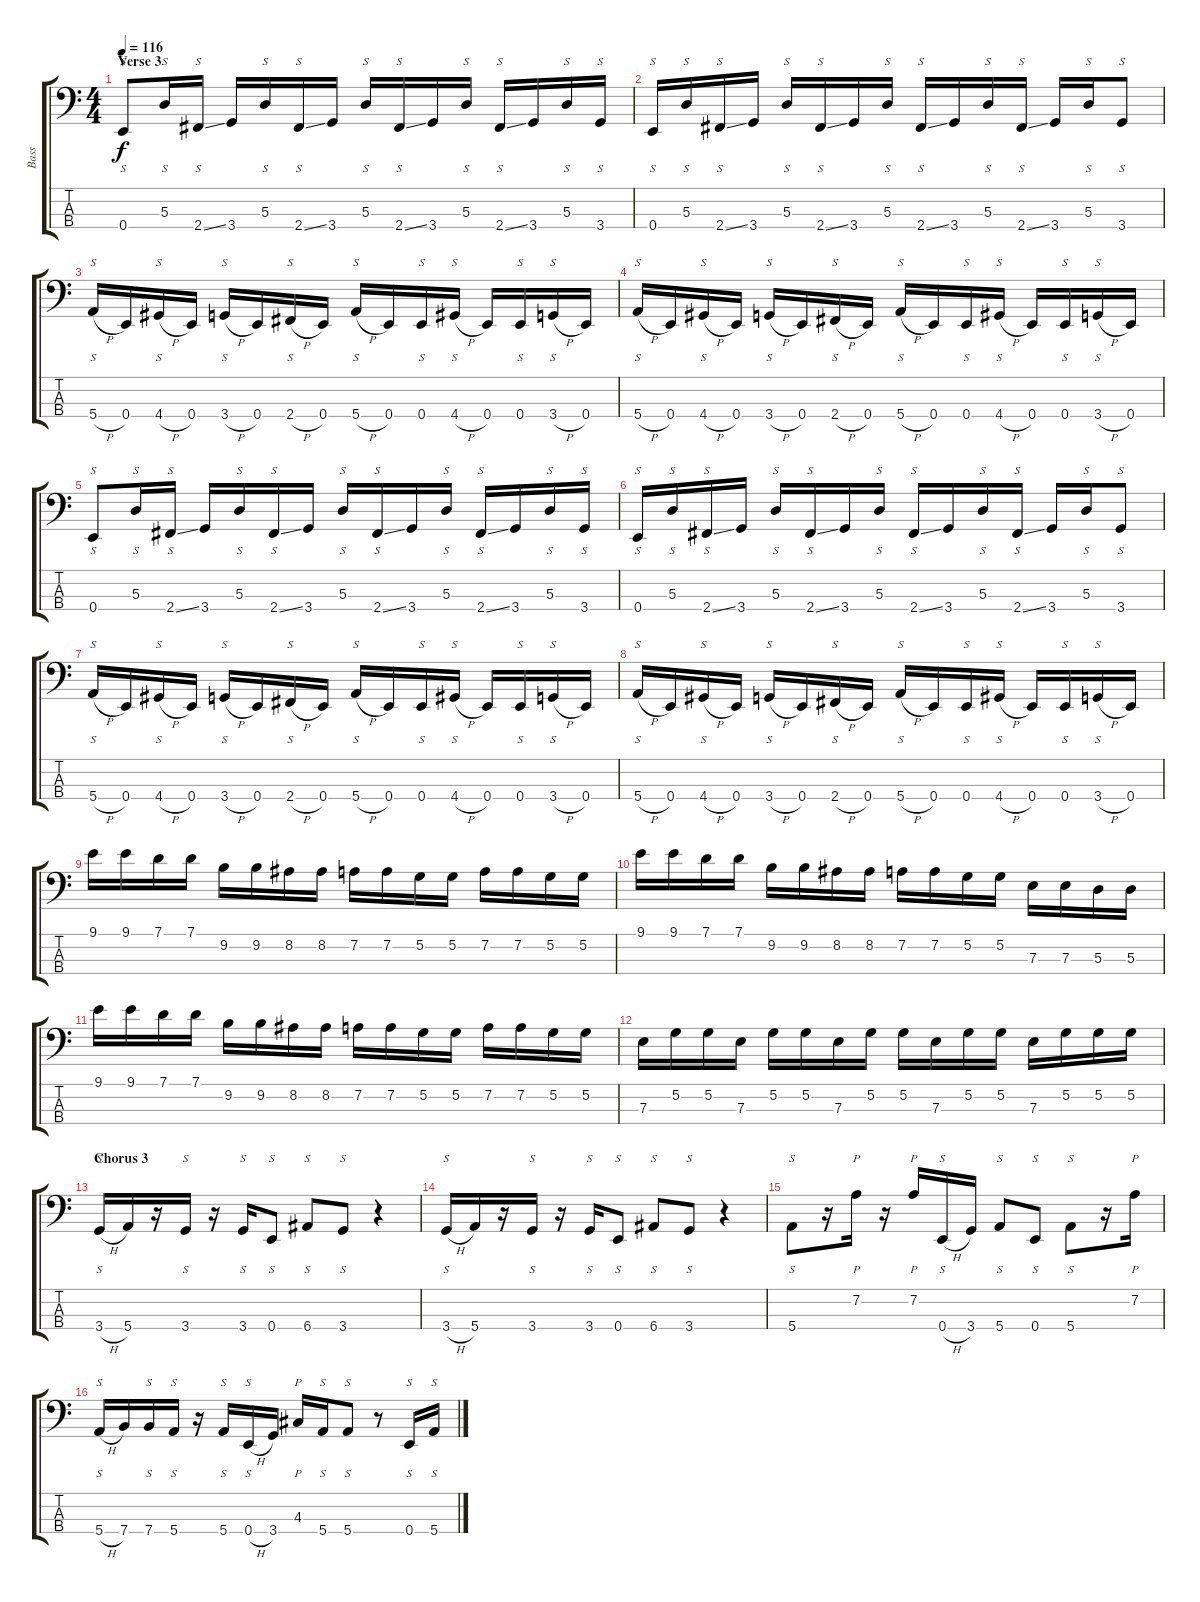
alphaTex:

\track ("Bass" "Bass") {instrument slapbass1}
\staff {score tabs}
\tuning (G2 D2 A1 E1) {hide}
\ts (4 4)
\section ("" "Verse 3")
\tempo 116
\clef f4
\ks c
0.4.8{s dy f} 5.3.16{s} 2.4{ss}.16{s} 3.4.16 5.3.16{s} 2.4{ss}.16{s} 3.4.16 5.3.16{s} 2.4{ss}.16{s} 3.4.16 5.3.16{s} 2.4{ss}.16{s} 3.4.16 5.3.16{s} 3.4.16{s} |
0.4.16{s} 5.3.16{s} 2.4{ss}.16{s} 3.4.16 5.3.16{s} 2.4{ss}.16{s} 3.4.16 5.3.16{s} 2.4{ss}.16{s} 3.4.16 5.3.16{s} 2.4{ss}.16{s} 3.4.16 5.3.16{s} 3.4.8{s} |
5.4{h}.16{s} 0.4.16 4.4{h}.16{s} 0.4.16 3.4{h}.16{s} 0.4.16 2.4{h}.16{s} 0.4.16 5.4{h}.16{s} 0.4.16 0.4.16{s} 4.4{h}.16{s} 0.4.16 0.4.16{s} 3.4{h}.16{s} 0.4.16 |
5.4{h}.16{s} 0.4.16 4.4{h}.16{s} 0.4.16 3.4{h}.16{s} 0.4.16 2.4{h}.16{s} 0.4.16 5.4{h}.16{s} 0.4.16 0.4.16{s} 4.4{h}.16{s} 0.4.16 0.4.16{s} 3.4{h}.16{s} 0.4.16 |
0.4.8{s} 5.3.16{s} 2.4{ss}.16{s} 3.4.16 5.3.16{s} 2.4{ss}.16{s} 3.4.16 5.3.16{s} 2.4{ss}.16{s} 3.4.16 5.3.16{s} 2.4{ss}.16{s} 3.4.16 5.3.16{s} 3.4.16{s} |
0.4.16{s} 5.3.16{s} 2.4{ss}.16{s} 3.4.16 5.3.16{s} 2.4{ss}.16{s} 3.4.16 5.3.16{s} 2.4{ss}.16{s} 3.4.16 5.3.16{s} 2.4{ss}.16{s} 3.4.16 5.3.16{s} 3.4.8{s} |
5.4{h}.16{s} 0.4.16 4.4{h}.16{s} 0.4.16 3.4{h}.16{s} 0.4.16 2.4{h}.16{s} 0.4.16 5.4{h}.16{s} 0.4.16 0.4.16{s} 4.4{h}.16{s} 0.4.16 0.4.16{s} 3.4{h}.16{s} 0.4.16 |
5.4{h}.16{s} 0.4.16 4.4{h}.16{s} 0.4.16 3.4{h}.16{s} 0.4.16 2.4{h}.16{s} 0.4.16 5.4{h}.16{s} 0.4.16 0.4.16{s} 4.4{h}.16{s} 0.4.16 0.4.16{s} 3.4{h}.16{s} 0.4.16 |
9.1.16 9.1.16 7.1.16 7.1.16 9.2.16 9.2.16 8.2.16 8.2.16 7.2.16 7.2.16 5.2.16 5.2.16 7.2.16 7.2.16 5.2.16 5.2.16 |
9.1.16 9.1.16 7.1.16 7.1.16 9.2.16 9.2.16 8.2.16 8.2.16 7.2.16 7.2.16 5.2.16 5.2.16 7.3.16 7.3.16 5.3.16 5.3.16 |
9.1.16 9.1.16 7.1.16 7.1.16 9.2.16 9.2.16 8.2.16 8.2.16 7.2.16 7.2.16 5.2.16 5.2.16 7.2.16 7.2.16 5.2.16 5.2.16 |
7.3.16 5.2.16 5.2.16 7.3.16 5.2.16 5.2.16 7.3.16 5.2.16 5.2.16 7.3.16 5.2.16 5.2.16 7.3.16 5.2.16 5.2.16 5.2.16 |
\section ("" "Chorus 3")
3.4{h}.16{s} 5.4.16 r.16 3.4.16{s} r.16 3.4.16{s} 0.4.8{s} 6.4.8{s} 3.4.8{s} r.4 |
3.4{h}.16{s} 5.4.16 r.16 3.4.16{s} r.16 3.4.16{s} 0.4.8{s} 6.4.8{s} 3.4.8{s} r.4 |
5.4.8{s} r.16 7.2.16{p} r.16 7.2.16{p} 0.4{h}.16{s} 3.4.16 5.4.8{s} 0.4.8{s} 5.4.8{s} r.16 7.2.16{p} |
5.4{h}.16{s} 7.4.16 7.4.16{s} 5.4.16{s} r.16 5.4.16{s} 0.4{h}.16{s} 3.4.16 4.3.16{p} 5.4.16{s} 5.4.8{s} r.8 0.4.16{s} 5.4.16{s}
